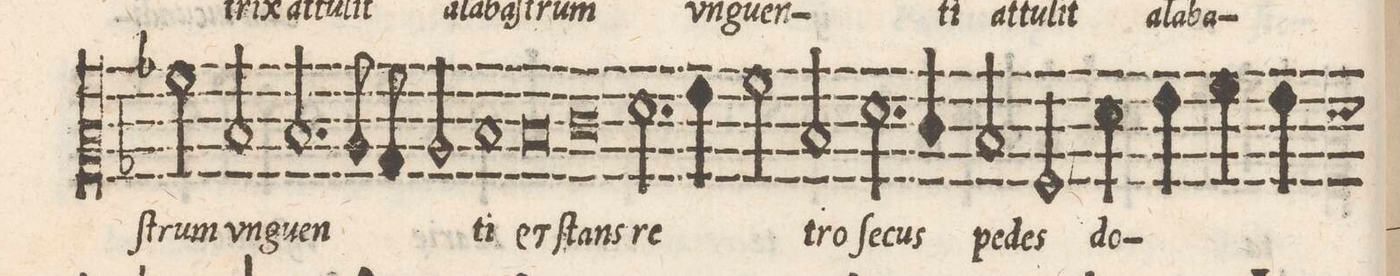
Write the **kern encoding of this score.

**kern	**text
*I"ALTVS	*
*clefC2	*
*k[b-]	*
*met(C|)	*
*M2/1	*
2a\	-trum
2d/	vn-
2.d/	-guen-
=21-	=21-
8c/	.
8B-/	.
2c/	.
1d	-ti
=22-	=22-
0d	et
=23-	=23-
0e	ſtans
=24-	=24-
2.f\	re-
4g\	.
2a\	.
2d/	-tro
=25-	=25-
2.f\	ſe-
4e/	-cus
2d/	pe-
2A/	-des
=26-	=26-
4f\	do-
4g\	.
4a\	.
4g\	.
*custos:f	*
*-	*-
